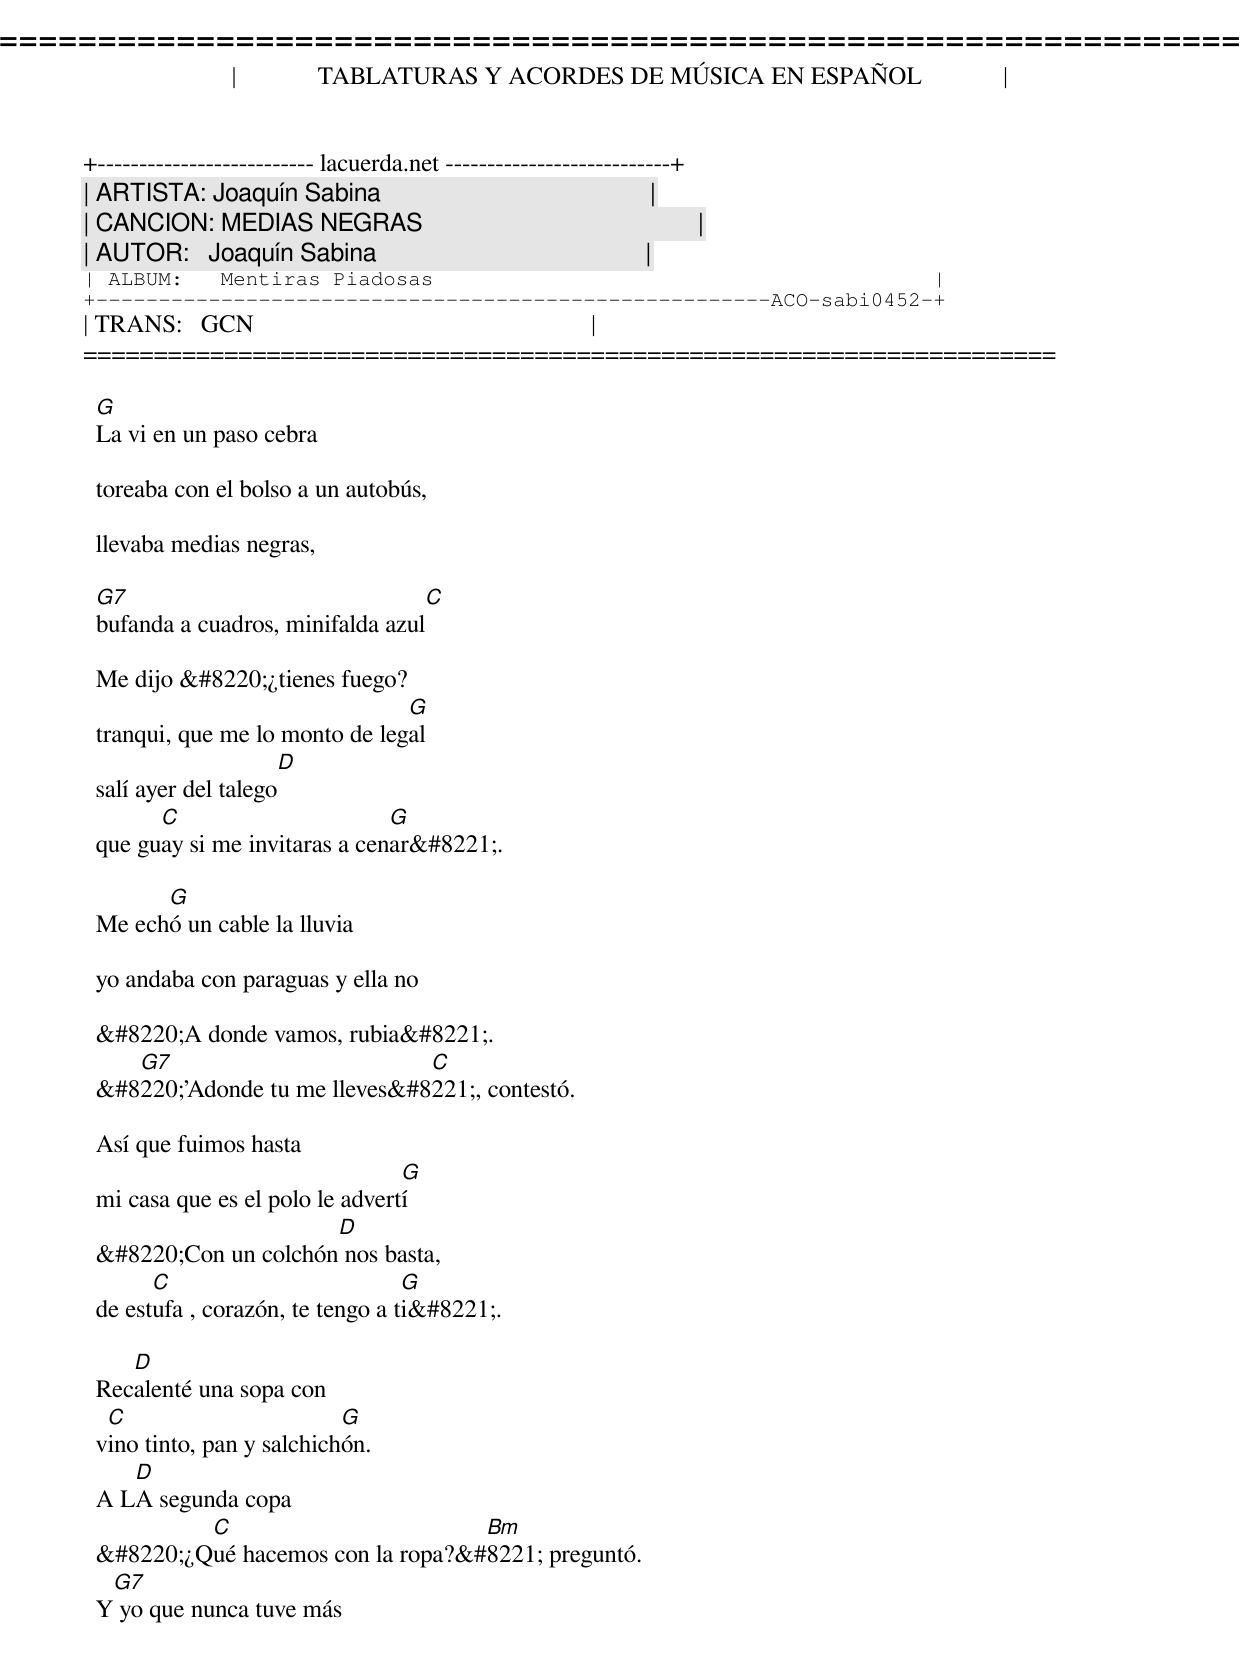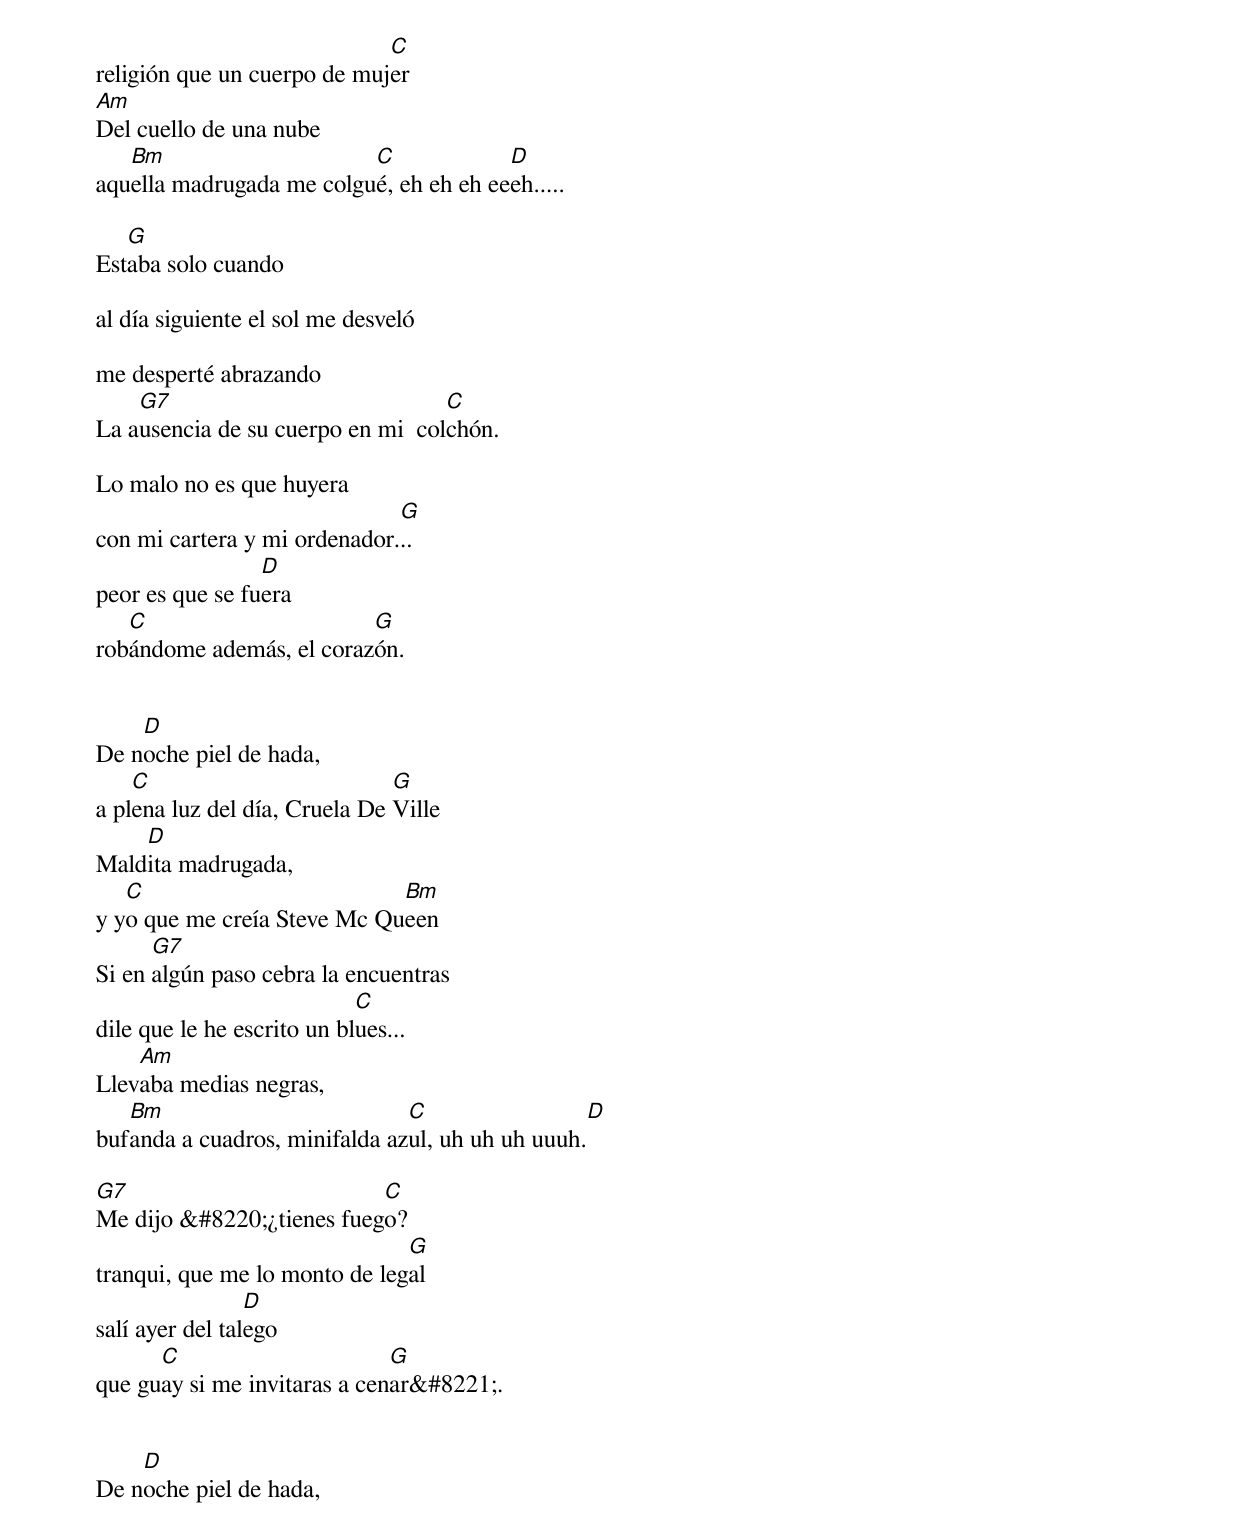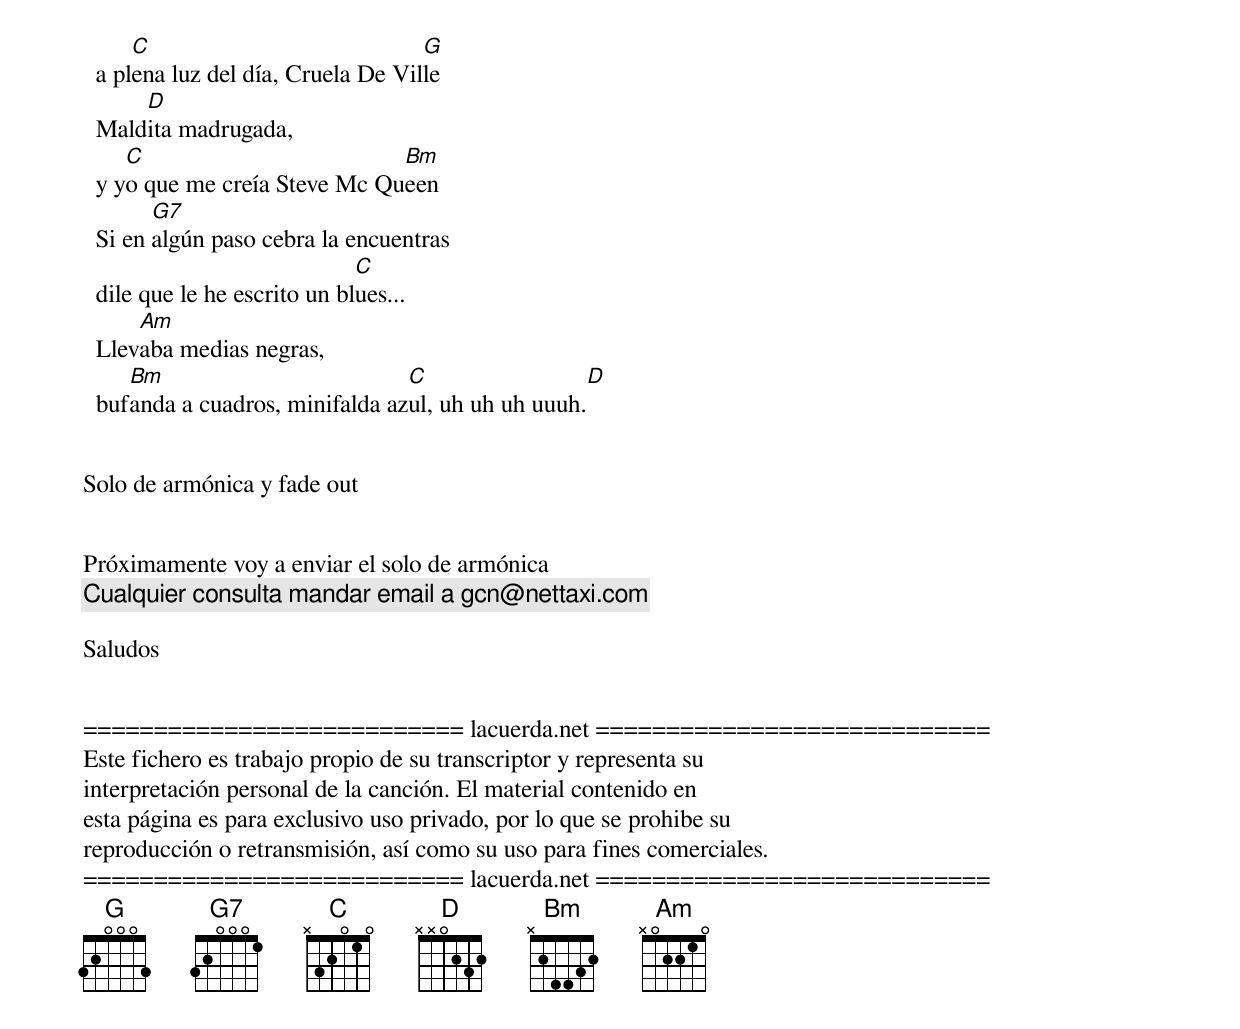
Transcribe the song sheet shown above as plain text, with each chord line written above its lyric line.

=====================================================================
|             TABLATURAS Y ACORDES DE MÚSICA EN ESPAÑOL             |
+-------------------------- lacuerda.net ---------------------------+
| ARTISTA: Joaquín Sabina                                           |
| CANCION: MEDIAS NEGRAS                                            |
| AUTOR:   Joaquín Sabina                                           |
| ALBUM:   Mentiras Piadosas                                        |
+------------------------------------------------------ACO-sabi0452-+
| TRANS:   GCN                                                      |
=====================================================================

  G
  La vi en un paso cebra

  toreaba con el bolso a un autobús,

  llevaba medias negras,

  G7                               C
  bufanda a cuadros, minifalda azul

  Me dijo &#8220;¿tienes fuego?
                                 G
  tranqui, que me lo monto de legal
                      D
  salí ayer del talego
        C                       G
  que guay si me invitaras a cenar&#8221;.

        G
  Me echó un cable la lluvia

  yo andaba con paraguas y ella no

  &#8220;A donde vamos, rubia&#8221;.
     G7                         C
  &#8220;'Adonde tu me lleves&#8221;, contestó.

  Así que fuimos hasta
                                  G
  mi casa que es el polo le advertí
                       D
  &#8220;Con un colchón nos basta,
        C                          G
  de estufa , corazón, te tengo a ti&#8221;.

     D
  Recalenté una sopa con
   C                        G
  vino tinto, pan y salchichón.
     D
  A LA segunda copa
           C                        Bm
  &#8220;¿Qué hacemos con la ropa?&#8221; preguntó.
   G7
  Y yo que nunca tuve más
                               C
  religión que un cuerpo de mujer
  Am
  Del cuello de una nube
     Bm                     C             D
  aquella madrugada me colgué, eh eh eh eeeh.....

     G
  Estaba solo cuando

  al día siguiente el sol me desveló

  me desperté abrazando
      G7                             C
  La ausencia de su cuerpo en mi  colchón.

  Lo malo no es que huyera
                                G
  con mi cartera y mi ordenador...
                   D
  peor es que se fuera
     C                      G
  robándome además, el corazón.


      D
  De noche piel de hada,
      C                          G
  a plena luz del día, Cruela De Ville
      D
  Maldita madrugada,
     C                         Bm
  y yo que me creía Steve Mc Queen
        G7
  Si en algún paso cebra la encuentras
                              C
  dile que le he escrito un blues...
      Am
  Llevaba medias negras,
     Bm                          C                  D
  bufanda a cuadros, minifalda azul, uh uh uh uuuh.

  G7                         C
  Me dijo &#8220;¿tienes fuego?
                                 G
  tranqui, que me lo monto de legal
                   D
  salí ayer del talego
        C                       G
  que guay si me invitaras a cenar&#8221;.


      D
  De noche piel de hada,
      C                             G
  a plena luz del día, Cruela De Ville
      D
  Maldita madrugada,
     C                         Bm
  y yo que me creía Steve Mc Queen
        G7
  Si en algún paso cebra la encuentras
                              C
  dile que le he escrito un blues...
      Am
  Llevaba medias negras,
     Bm                          C                  D
  bufanda a cuadros, minifalda azul, uh uh uh uuuh.


Solo de armónica y fade out


Próximamente voy a enviar el solo de armónica
Cualquier consulta mandar email a gcn@nettaxi.com

Saludos


=========================== lacuerda.net ============================
Este fichero es trabajo propio de su transcriptor y representa su
interpretación personal de la canción. El material contenido en
esta página es para exclusivo uso privado, por lo que se prohibe su
reproducción o retransmisión, así como su uso para fines comerciales.
=========================== lacuerda.net ============================
